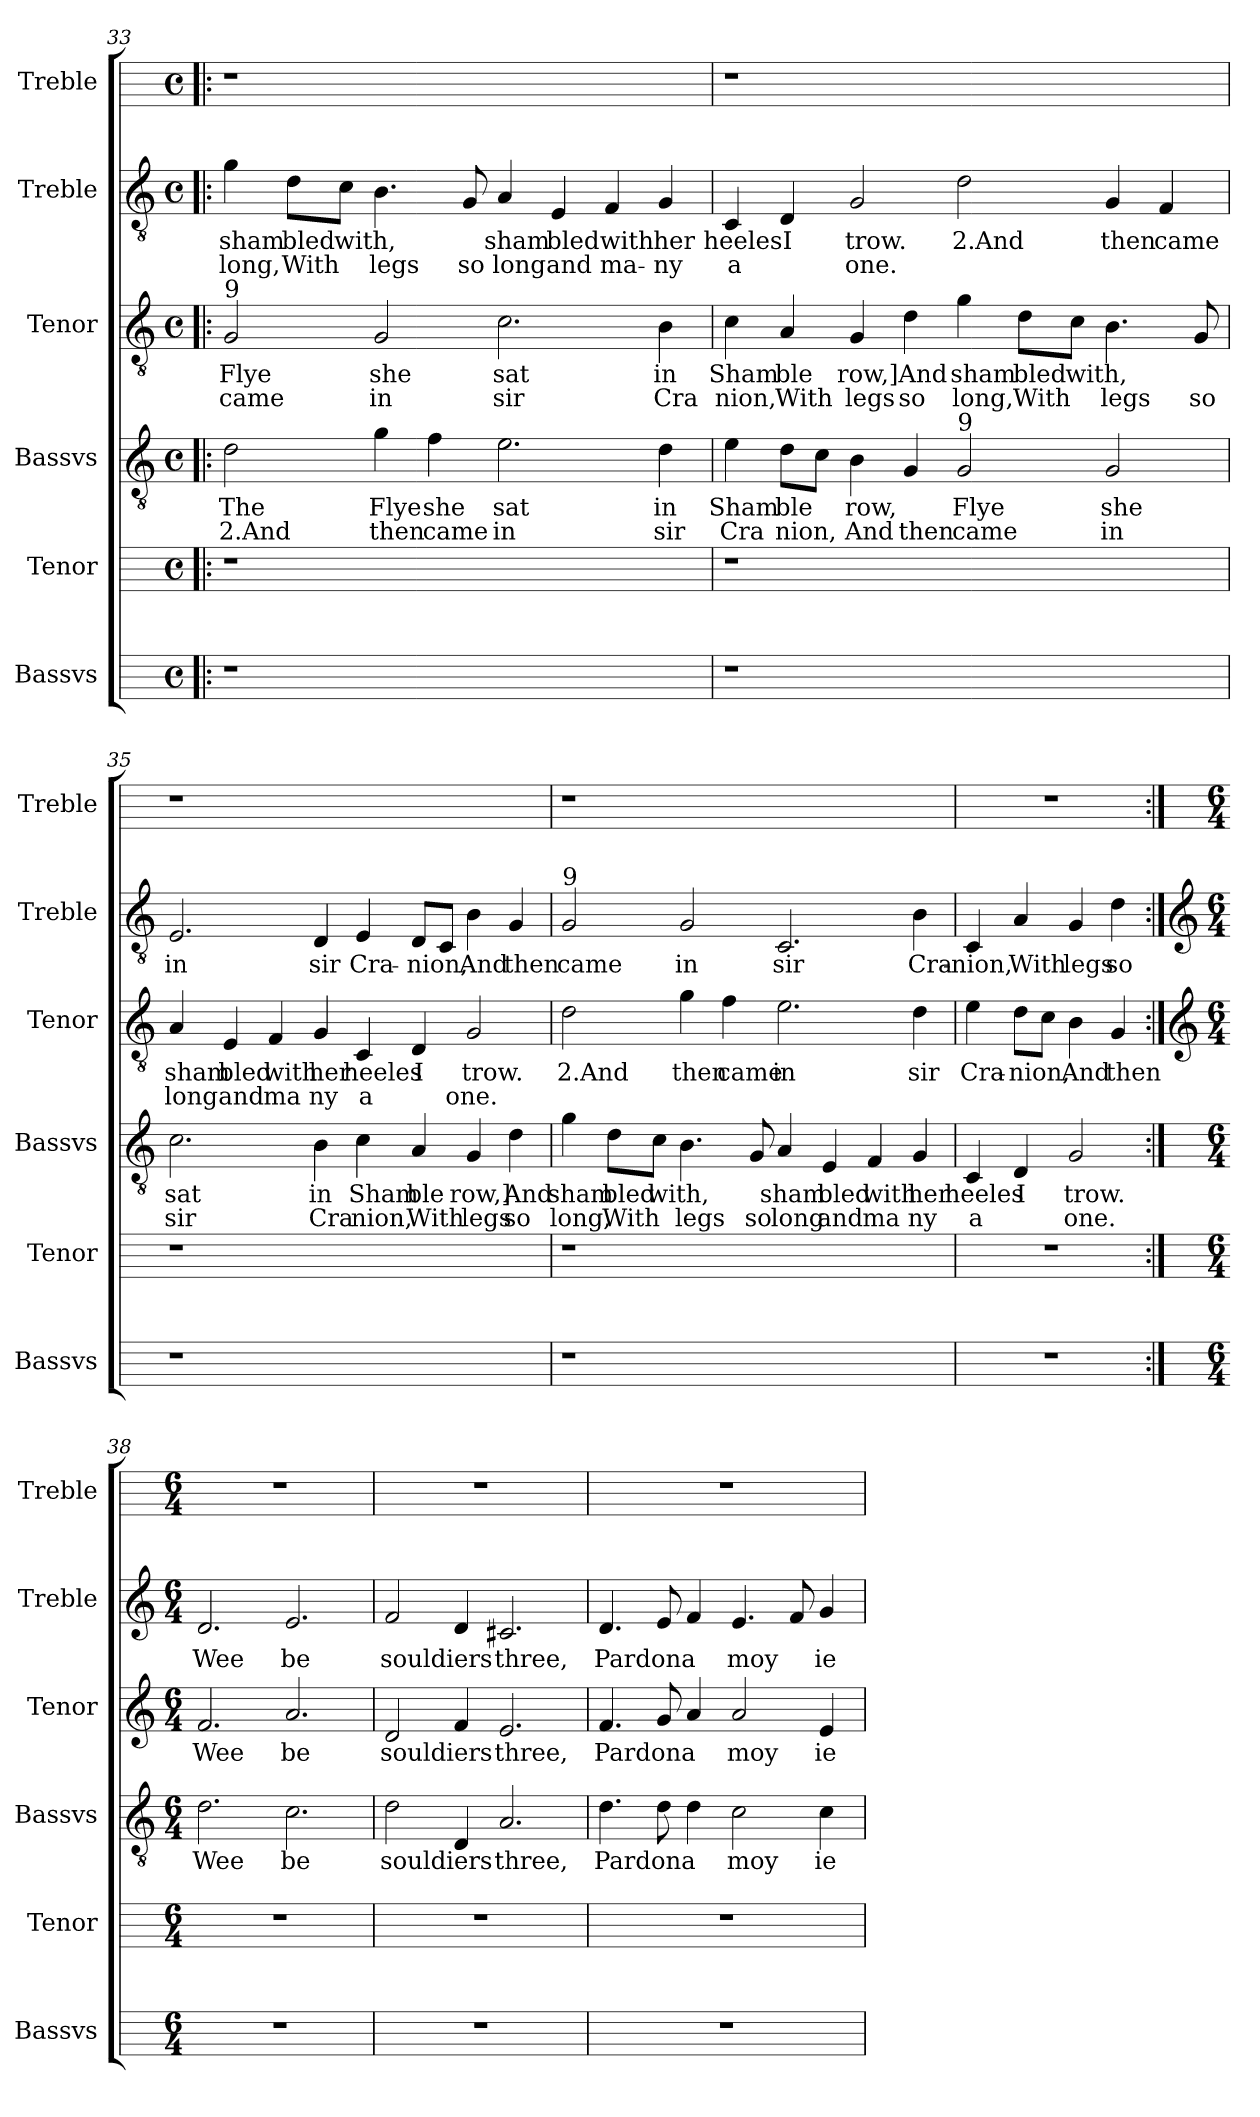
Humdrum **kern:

**kern	**kern	**kern	**text	**text	**kern	**text	**text	**kern	**text	**text	**kern
*part6	*part5	*part4	*part4	*part4	*part3	*part3	*part3	*part2	*part2	*part2	*part1
*staff6	*staff5	*staff4	*staff4	*staff4	*staff3	*staff3	*staff3	*staff2	*staff2	*staff2	*staff1
*I"Bassvs	*I"Tenor	*I"Bassvs	*	*	*I"Tenor	*	*	*I"Treble	*	*	*I"Treble
*I'Bassvs	*I'Tenor	*I'Bassvs	*	*	*I'Tenor	*	*	*I'Treble	*	*	*I'Treble
!!LO:LB:g=z
*	*	*clefGv2	*	*	*clefGv2	*	*	*clefGv2	*	*	*
*k[]	*k[]	*k[]	*	*	*k[]	*	*	*k[]	*	*	*k[]
*C:	*C:	*C:	*	*	*C:	*	*	*C:	*	*	*C:
*M4/4	*M4/4	*M4/4	*	*	*M4/4	*	*	*M4/4	*	*	*M4/4
*met(c)	*met(c)	*met(c)	*	*	*met(c)	*	*	*met(c)	*	*	*met(c)
=33!|:	=33!|:	=33!|:	=33!|:	=33!|:	=33!|:	=33!|:	=33!|:	=33!|:	=33!|:	=33!|:	=33!|:
!	!	!	!	!	!LO:TX:a:t=9	!	!	!	!	!	!
!	!	!	!LO:LY:b:cj	!LO:LY:b:cj	!	!LO:LY:b:cj	!LO:LY:b:cj	!	!LO:LY:b:cj	!LO:LY:b:cj	!
1r	1r	2d\	The	2.And	2G/	Flye	came	4g\	sham	long,	1r
!	!	!	!	!	!	!	!	!	!LO:LY:b:cj	!LO:LY:b:cj	!
.	.	.	.	.	.	.	.	8d\L	bled	With	.
!	!	!	!	!	!	!	!	!	!LO:LY:b:cj	!LO:LY:b:cj	!
.	.	.	.	.	.	.	.	8c\J	with,	.	.
!	!	!	!LO:LY:b:cj	!LO:LY:b:cj	!	!LO:LY:b:cj	!LO:LY:b:cj	!	!LO:LY:b:cj	!LO:LY:b:cj	!
.	.	4g\	Flye	then	2G/	she	in	4.B\	.	legs	.
!	!	!	!LO:LY:b:cj	!LO:LY:b:cj	!	!	!	!	!	!	!
.	.	4f\	she	came	.	.	.	.	.	.	.
!	!	!	!	!	!	!	!	!	!LO:LY:b:cj	!LO:LY:b:cj	!
.	.	.	.	.	.	.	.	8G/	.	so	.
!	!	!	!LO:LY:b:cj	!LO:LY:b:cj	!	!LO:LY:b:cj	!LO:LY:b:cj	!	!LO:LY:b:cj	!LO:LY:b:cj	!
1ryy	1ryy	2.e\	sat	in	2.c\	sat	sir	4A/	sham	long	1ryy
!	!	!	!	!	!	!	!	!	!LO:LY:b:cj	!LO:LY:b:cj	!
.	.	.	.	.	.	.	.	4E/	bled	and	.
!	!	!	!	!	!	!	!	!	!LO:LY:b:cj	!LO:LY:b:cj	!
.	.	.	.	.	.	.	.	4F/	with	ma-	.
!	!	!	!LO:LY:b:cj	!LO:LY:b:cj	!	!LO:LY:b:cj	!LO:LY:b:cj	!	!LO:LY:b:cj	!LO:LY:b:cj	!
.	.	4d\	in	sir	4B\	in	Cra	4G/	-her	ny	.
=34	=34	=34	=34	=34	=34	=34	=34	=34	=34	=34	=34
!	!	!	!LO:LY:b:cj	!LO:LY:b:cj	!	!LO:LY:b:cj	!LO:LY:b:cj	!	!LO:LY:b:cj	!LO:LY:b:cj	!
1r	1r	4e\	Sham	Cra	4c\	Sham	nion,	4C/	heeles	a	1r
!	!	!	!LO:LY:b:cj	!LO:LY:b:cj	!	!LO:LY:b:cj	!LO:LY:b:cj	!	!LO:LY:b:cj	!LO:LY:b:cj	!
.	.	8d\L	ble	nion,	4A/	ble	With	4D/	I	.	.
!	!	!	!LO:LY:b:cj	!LO:LY:b:cj	!	!	!	!	!	!	!
.	.	8c\J	.	.	.	.	.	.	.	.	.
!	!	!	!LO:LY:b:cj	!LO:LY:b:cj	!	!LO:LY:b:cj	!LO:LY:b:cj	!	!LO:LY:b:cj	!LO:LY:b:cj	!
.	.	4B\	row,	And	4G/	row,]	legs	2G/	trow.	one.	.
!	!	!	!LO:LY:b:cj	!LO:LY:b:cj	!	!LO:LY:b:cj	!LO:LY:b:cj	!	!	!	!
.	.	4G/	.	then	4d\	And	so	.	.	.	.
!	!	!LO:TX:a:t=9	!	!	!	!	!	!	!	!	!
!	!	!	!LO:LY:b:cj	!LO:LY:b:cj	!	!LO:LY:b:cj	!LO:LY:b:cj	!	!LO:LY:b:cj	!LO:LY:b:cj	!
1ryy	1ryy	2G/	Flye	came	4g\	sham	long,	2d\	2.And	.	1ryy
!	!	!	!	!	!	!LO:LY:b:cj	!LO:LY:b:cj	!	!	!	!
.	.	.	.	.	8d\L	bled	With	.	.	.	.
!	!	!	!	!	!	!LO:LY:b:cj	!LO:LY:b:cj	!	!	!	!
.	.	.	.	.	8c\J	with,	.	.	.	.	.
!	!	!	!LO:LY:b:cj	!LO:LY:b:cj	!	!LO:LY:b:cj	!LO:LY:b:cj	!	!LO:LY:b:cj	!LO:LY:b:cj	!
.	.	2G/	she	in	4.B\	.	legs	4G/	then	.	.
!	!	!	!	!	!	!	!	!	!LO:LY:b:cj	!LO:LY:b:cj	!
.	.	.	.	.	.	.	.	4F/	came	.	.
!	!	!	!	!	!	!LO:LY:b:cj	!LO:LY:b:cj	!	!	!	!
.	.	.	.	.	8G/	.	so	.	.	.	.
!!LO:LB:g=z
=35	=35	=35	=35	=35	=35	=35	=35	=35	=35	=35	=35
!	!	!	!LO:LY:b:cj	!LO:LY:b:cj	!	!LO:LY:b:cj	!LO:LY:b:cj	!	!LO:LY:b:cj	!	!
1r	1r	2.c\	sat	sir	4A/	sham	long	2.E/	in	.	1r
!	!	!	!	!	!	!LO:LY:b:cj	!LO:LY:b:cj	!	!	!	!
.	.	.	.	.	4E/	bled	and	.	.	.	.
!	!	!	!	!	!	!LO:LY:b:cj	!LO:LY:b:cj	!	!	!	!
.	.	.	.	.	4F/	with	ma	.	.	.	.
!	!	!	!LO:LY:b:cj	!LO:LY:b:cj	!	!LO:LY:b:cj	!LO:LY:b:cj	!	!LO:LY:b:cj	!	!
.	.	4B\	in	Cra	4G/	her	ny	4D/	sir	.	.
!	!	!	!LO:LY:b:cj	!LO:LY:b:cj	!	!LO:LY:b:cj	!LO:LY:b:cj	!	!LO:LY:b:cj	!	!
1ryy	1ryy	4c\	Sham	nion,	4C/	heeles	a	4E/	Cra-	.	1ryy
!	!	!	!LO:LY:b:cj	!LO:LY:b:cj	!	!LO:LY:b:cj	!LO:LY:b:cj	!	!LO:LY:b:cj	!	!
.	.	4A/	ble	With	4D/	I	.	8D/L	-nion,	.	.
!	!	!	!	!	!	!	!	!	!LO:LY:b:cj	!	!
.	.	.	.	.	.	.	.	8C/J	.	.	.
!	!	!	!LO:LY:b:cj	!LO:LY:b:cj	!	!LO:LY:b:cj	!LO:LY:b:cj	!	!LO:LY:b:cj	!	!
.	.	4G/	row,]	legs	2G/	trow.	one.	4B\	And	.	.
!	!	!	!LO:LY:b:cj	!LO:LY:b:cj	!	!	!	!	!LO:LY:b:cj	!	!
.	.	4d\	And	so	.	.	.	4G/	then	.	.
=36	=36	=36	=36	=36	=36	=36	=36	=36	=36	=36	=36
!	!	!	!	!	!	!	!	!LO:TX:a:t=9	!	!	!
!	!	!	!LO:LY:b:cj	!LO:LY:b:cj	!	!LO:LY:b:cj	!	!	!LO:LY:b:cj	!	!
1r	1r	4g\	sham	long,	2d\	2.And	.	2G/	came	.	1r
!	!	!	!LO:LY:b:cj	!LO:LY:b:cj	!	!	!	!	!	!	!
.	.	8d\L	bled	With	.	.	.	.	.	.	.
!	!	!	!LO:LY:b:cj	!LO:LY:b:cj	!	!	!	!	!	!	!
.	.	8c\J	with,	.	.	.	.	.	.	.	.
!	!	!	!LO:LY:b:cj	!LO:LY:b:cj	!	!LO:LY:b:cj	!	!	!LO:LY:b:cj	!	!
.	.	4.B\	.	legs	4g\	then	.	2G/	in	.	.
!	!	!	!	!	!	!LO:LY:b:cj	!	!	!	!	!
.	.	.	.	.	4f\	came	.	.	.	.	.
!	!	!	!LO:LY:b:cj	!LO:LY:b:cj	!	!	!	!	!	!	!
.	.	8G/	.	so	.	.	.	.	.	.	.
!	!	!	!LO:LY:b:cj	!LO:LY:b:cj	!	!LO:LY:b:cj	!	!	!LO:LY:b:cj	!	!
1ryy	1ryy	4A/	sham	long	2.e\	in	.	2.C/	sir	.	1ryy
!	!	!	!LO:LY:b:cj	!LO:LY:b:cj	!	!	!	!	!	!	!
.	.	4E/	bled	and	.	.	.	.	.	.	.
!	!	!	!LO:LY:b:cj	!LO:LY:b:cj	!	!	!	!	!	!	!
.	.	4F/	with	ma	.	.	.	.	.	.	.
!	!	!	!LO:LY:b:cj	!LO:LY:b:cj	!	!LO:LY:b:cj	!	!	!LO:LY:b:cj	!	!
.	.	4G/	her	ny	4d\	sir	.	4B\	Cra-	.	.
!!LO:LB:g=z
=37	=37	=37	=37	=37	=37	=37	=37	=37	=37	=37	=37
!	!	!	!LO:LY:b:cj	!LO:LY:b:cj	!	!LO:LY:b:cj	!	!	!LO:LY:b:cj	!	!
1r	1r	4C/	heeles	a	4e\	Cra-	.	4C/	-nion,	.	1r
!	!	!	!LO:LY:b:cj	!LO:LY:b:cj	!	!LO:LY:b:cj	!	!	!LO:LY:b:cj	!	!
.	.	4D/	I	.	8d\L	-nion,	.	4A/	With	.	.
!	!	!	!	!	!	!LO:LY:b:cj	!	!	!	!	!
.	.	.	.	.	8c\J	.	.	.	.	.	.
!	!	!	!LO:LY:b:cj	!LO:LY:b:cj	!	!LO:LY:b:cj	!	!	!LO:LY:b:cj	!	!
.	.	2G/	trow.	one.	4B\	And	.	4G/	legs	.	.
!	!	!	!	!	!	!LO:LY:b:cj	!	!	!LO:LY:b:cj	!	!
.	.	.	.	.	4G/	then	.	4d\	so	.	.
!!LO:PB:g=z
=38:|!	=38:|!	=38:|!	=38:|!	=38:|!	=38:|!	=38:|!	=38:|!	=38:|!	=38:|!	=38:|!	=38:|!
*	*	*	*	*	*clefG2	*	*	*clefG2	*	*	*
*M6/4	*M6/4	*M6/4	*	*	*M6/4	*	*	*M6/4	*	*	*M6/4
!	!	!	!LO:LY:b:cj	!	!	!LO:LY:b:cj	!	!	!LO:LY:b:cj	!	!
1.r	1.r	2.d\	Wee	.	2.f/	Wee	.	2.d/	Wee	.	1.r
!	!	!	!LO:LY:b:cj	!	!	!LO:LY:b:cj	!	!	!LO:LY:b:cj	!	!
.	.	2.c\	be	.	2.a/	be	.	2.e/	be	.	.
=39	=39	=39	=39	=39	=39	=39	=39	=39	=39	=39	=39
!	!	!	!LO:LY:b:cj	!	!	!LO:LY:b:cj	!	!	!LO:LY:b:cj	!	!
1.r	1.r	2d\	souldiers	.	2d/	souldiers	.	2f/	souldiers	.	1.r
!	!	!	!LO:LY:b:cj	!	!	!LO:LY:b:cj	!	!	!LO:LY:b:cj	!	!
.	.	4D/	.	.	4f/	.	.	4d/	.	.	.
!	!	!	!LO:LY:b:cj	!	!	!LO:LY:b:cj	!	!	!LO:LY:b:cj	!	!
.	.	2.A/	three,	.	2.e/	three,	.	2.c#X/	three,	.	.
=40	=40	=40	=40	=40	=40	=40	=40	=40	=40	=40	=40
!	!	!	!LO:LY:b:cj	!	!	!LO:LY:b:cj	!	!	!LO:LY:b:cj	!	!
1.r	1.r	4.d\	Pardona	.	4.f/	Pardona	.	4.d/	Pardona	.	1.r
!	!	!	!LO:LY:b:cj	!	!	!LO:LY:b:cj	!	!	!LO:LY:b:cj	!	!
.	.	8d\	.	.	8g/	.	.	8e/	.	.	.
!	!	!	!LO:LY:b:cj	!	!	!LO:LY:b:cj	!	!	!LO:LY:b:cj	!	!
.	.	4d\	.	.	4a/	.	.	4f/	.	.	.
!	!	!	!LO:LY:b:cj	!	!	!LO:LY:b:cj	!	!	!LO:LY:b:cj	!	!
.	.	2c\	moy	.	2a/	moy	.	4.e/	moy	.	.
!	!	!	!	!	!	!	!	!	!LO:LY:b:cj	!	!
.	.	.	.	.	.	.	.	8f/	.	.	.
!	!	!	!LO:LY:b:cj	!	!	!LO:LY:b:cj	!	!	!LO:LY:b:cj	!	!
.	.	4c\	ie	.	4e/	ie	.	4g/	ie	.	.
=	=	=	=	=	=	=	=	=	=	=	=
*-	*-	*-	*-	*-	*-	*-	*-	*-	*-	*-	*-
